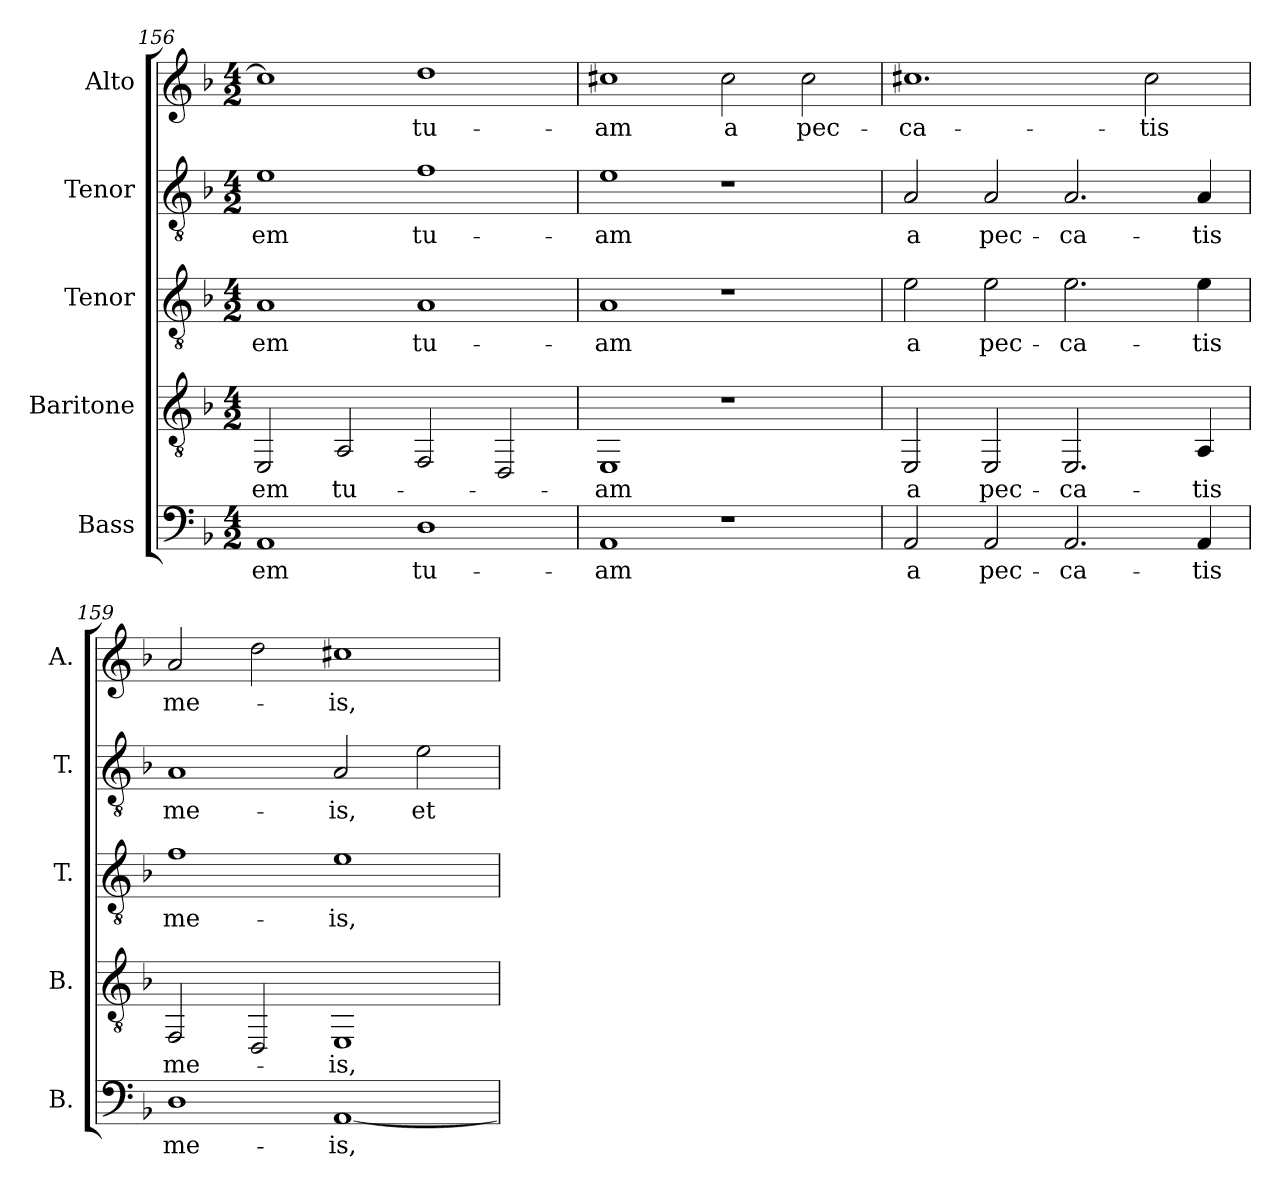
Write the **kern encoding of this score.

**kern	**text	**kern	**text	**kern	**text	**kern	**text	**kern	**text
*part5	*part5	*part4	*part4	*part3	*part3	*part2	*part2	*part1	*part1
*staff5	*staff5	*staff4	*staff4	*staff3	*staff3	*staff2	*staff2	*staff1	*staff1
*I"Bass	*	*I"Baritone	*	*I"Tenor	*	*I"Tenor	*	*I"Alto	*
*I'B.	*	*I'B.	*	*I'T.	*	*I'T.	*	*I'A.	*
*clefF4	*	*clefGv2	*	*clefGv2	*	*clefGv2	*	*clefG2	*
*	*	*	*	*ITrd7c12	*	*ITrd7c12	*	*	*
*k[b-]	*	*k[b-]	*	*k[b-]	*	*k[b-]	*	*k[b-]	*
*F:	*	*F:	*	*F:	*	*F:	*	*F:	*
*M4/2	*	*M4/2	*	*M4/2	*	*M4/2	*	*M4/2	*
=156	=156	=156	=156	=156	=156	=156	=156	=156	=156
!	!LO:LY:b:color=#000000	!	!	!	!	!	!	!	!
!	!	!	!LO:LY:b:color=#000000	!	!	!	!	!	!
!	!	!	!	!	!LO:LY:b:color=#000000	!	!	!	!
!	!	!	!	!	!	!	!LO:LY:b:color=#000000	!	!
1AAi	-em	2EEi/	-em	1AAi	-em	1Ei	-em	1cc#i]	.
!	!	!	!LO:LY:b:color=#000000	!	!	!	!	!	!
.	.	2AAi/	tu-	.	.	.	.	.	.
!	!LO:LY:b:color=#000000	!	!	!	!	!	!	!	!
!	!	!	!	!	!LO:LY:b:color=#000000	!	!	!	!
!	!	!	!	!	!	!	!LO:LY:b:color=#000000	!	!
!	!	!	!	!	!	!	!	!	!LO:LY:b:color=#000000
1Di	tu-	2FFi/	.	1AAi	tu-	1Fi	tu-	1ddi	tu-
.	.	2DDi/	.	.	.	.	.	.	.
=157	=157	=157	=157	=157	=157	=157	=157	=157	=157
!	!LO:LY:b:color=#000000	!	!	!	!	!	!	!	!
!	!	!	!LO:LY:b:color=#000000	!	!	!	!	!	!
!	!	!	!	!	!LO:LY:b:color=#000000	!	!	!	!
!	!	!	!	!	!	!	!LO:LY:b:color=#000000	!	!
!	!	!	!	!	!	!	!	!	!LO:LY:b:color=#000000
1AAi	-am	1EEi	-am	1AAi	-am	1Ei	-am	1cc#Xi	-am
!	!	!	!	!	!	!	!	!	!LO:LY:b:color=#000000
1r	.	1r	.	1r	.	1r	.	2cc#i\	a
!	!	!	!	!	!	!	!	!	!LO:LY:b:color=#000000
.	.	.	.	.	.	.	.	2cc#i\	pec-
=158	=158	=158	=158	=158	=158	=158	=158	=158	=158
!	!LO:LY:b:color=#000000	!	!	!	!	!	!	!	!
!	!	!	!LO:LY:b:color=#000000	!	!	!	!	!	!
!	!	!	!	!	!LO:LY:b:color=#000000	!	!	!	!
!	!	!	!	!	!	!	!LO:LY:b:color=#000000	!	!
!	!	!	!	!	!	!	!	!	!LO:LY:b:color=#000000
2AAi/	a	2EEi/	a	2Ei\	a	2AAi/	a	1.cc#Xi	-ca-
!	!LO:LY:b:color=#000000	!	!	!	!	!	!	!	!
!	!	!	!LO:LY:b:color=#000000	!	!	!	!	!	!
!	!	!	!	!	!LO:LY:b:color=#000000	!	!	!	!
!	!	!	!	!	!	!	!LO:LY:b:color=#000000	!	!
2AAi/	pec-	2EEi/	pec-	2Ei\	pec-	2AAi/	pec-	.	.
!	!LO:LY:b:color=#000000	!	!	!	!	!	!	!	!
!	!	!	!LO:LY:b:color=#000000	!	!	!	!	!	!
!	!	!	!	!	!LO:LY:b:color=#000000	!	!	!	!
!	!	!	!	!	!	!	!LO:LY:b:color=#000000	!	!
2.AAi/	-ca-	2.EEi/	-ca-	2.Ei\	-ca-	2.AAi/	-ca-	.	.
!	!	!	!	!	!	!	!	!	!LO:LY:b:color=#000000
.	.	.	.	.	.	.	.	2cc#i\	-tis
!	!LO:LY:b:color=#000000	!	!	!	!	!	!	!	!
!	!	!	!LO:LY:b:color=#000000	!	!	!	!	!	!
!	!	!	!	!	!LO:LY:b:color=#000000	!	!	!	!
!	!	!	!	!	!	!	!LO:LY:b:color=#000000	!	!
4AAi/	-tis	4AAi/	-tis	4Ei\	-tis	4AAi/	-tis	.	.
=159	=159	=159	=159	=159	=159	=159	=159	=159	=159
!	!LO:LY:b:color=#000000	!	!	!	!	!	!	!	!
!	!	!	!LO:LY:b:color=#000000	!	!	!	!	!	!
!	!	!	!	!	!LO:LY:b:color=#000000	!	!	!	!
!	!	!	!	!	!	!	!LO:LY:b:color=#000000	!	!
!	!	!	!	!	!	!	!	!	!LO:LY:b:color=#000000
1Di	me-	2FFi/	me-	1Fi	me-	1AAi	me-	2ai/	me-
.	.	2DDi/	.	.	.	.	.	2ddi\	.
!	!LO:LY:b:color=#000000	!	!	!	!	!	!	!	!
!	!	!	!LO:LY:b:color=#000000	!	!	!	!	!	!
!	!	!	!	!	!LO:LY:b:color=#000000	!	!	!	!
!	!	!	!	!	!	!	!LO:LY:b:color=#000000	!	!
!	!	!	!	!	!	!	!	!	!LO:LY:b:color=#000000
[1AAi	-is,	1EEi	-is,	1Ei	-is,	2AAi/	-is,	1cc#Xi	-is,
!	!	!	!	!	!	!	!LO:LY:b:color=#000000	!	!
.	.	.	.	.	.	2Ei\	et	.	.
=	=	=	=	=	=	=	=	=	=
*-	*-	*-	*-	*-	*-	*-	*-	*-	*-
